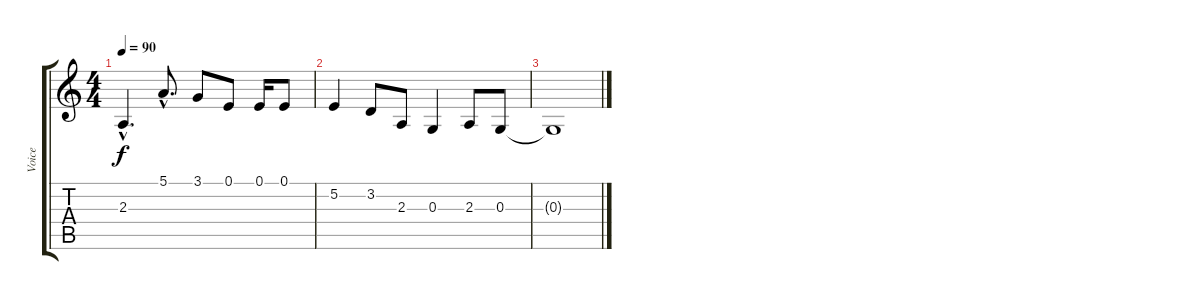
\track ("Voice" "Voice") {instrument drawbarorgan}
\staff {score tabs}
\tuning (E4 B3 G3 D3 A2 E2) {hide}
\ts (4 4)
\tempo 90
\clef g2
\ks c
2.3{hac}.4{d dy f} 5.1{hac}.8{d} 3.1.8 0.1.8 0.1.16 0.1.8 |
5.2.4 3.2.8 2.3.8 0.3.4 2.3.8 0.3.8 |
0.3{t}.1
